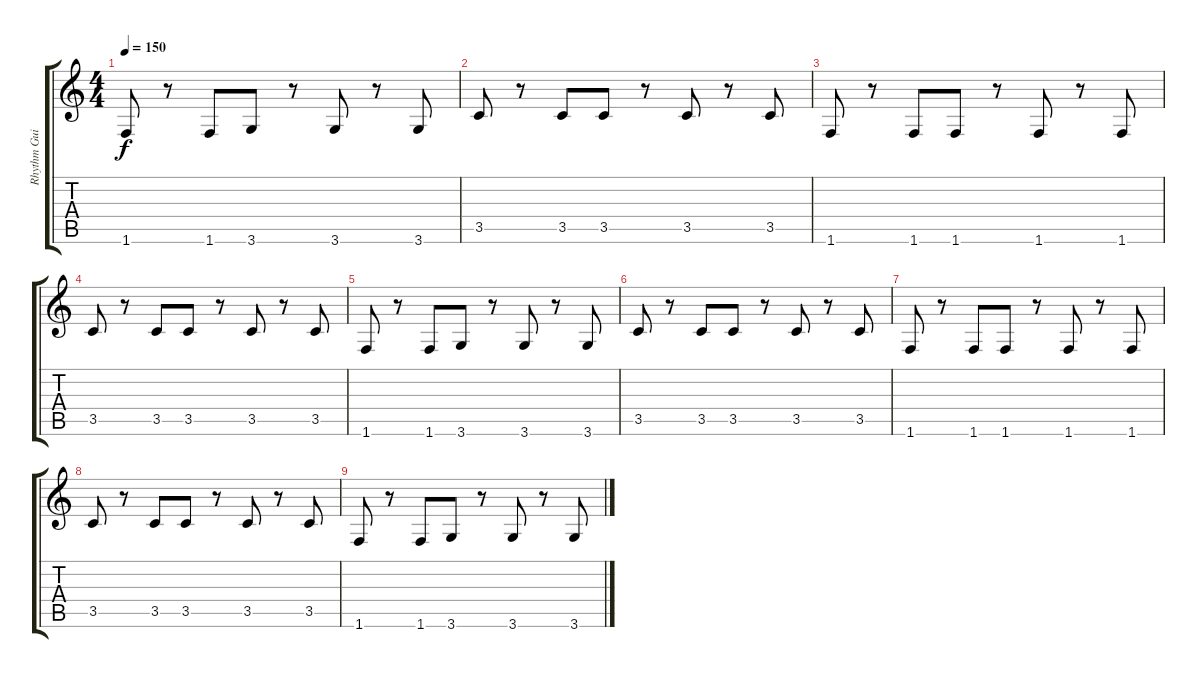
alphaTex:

\track ("Rhythm Guitar" "Rhythm Gui") {instrument acousticbass}
\staff {score tabs}
\tuning (E4 B3 G3 D3 A2 E2) {hide}
\ts (4 4)
\tempo 150
\clef g2
\ks c
1.6.8{dy f} r.8 1.6.8 3.6.8 r.8 3.6.8 r.8 3.6.8 |
3.5.8 r.8 3.5.8 3.5.8 r.8 3.5.8 r.8 3.5.8 |
1.6.8 r.8 1.6.8 1.6.8 r.8 1.6.8 r.8 1.6.8 |
3.5.8 r.8 3.5.8 3.5.8 r.8 3.5.8 r.8 3.5.8 |
1.6.8 r.8 1.6.8 3.6.8 r.8 3.6.8 r.8 3.6.8 |
3.5.8 r.8 3.5.8 3.5.8 r.8 3.5.8 r.8 3.5.8 |
1.6.8 r.8 1.6.8 1.6.8 r.8 1.6.8 r.8 1.6.8 |
3.5.8 r.8 3.5.8 3.5.8 r.8 3.5.8 r.8 3.5.8 |
1.6.8 r.8 1.6.8 3.6.8 r.8 3.6.8 r.8 3.6.8
